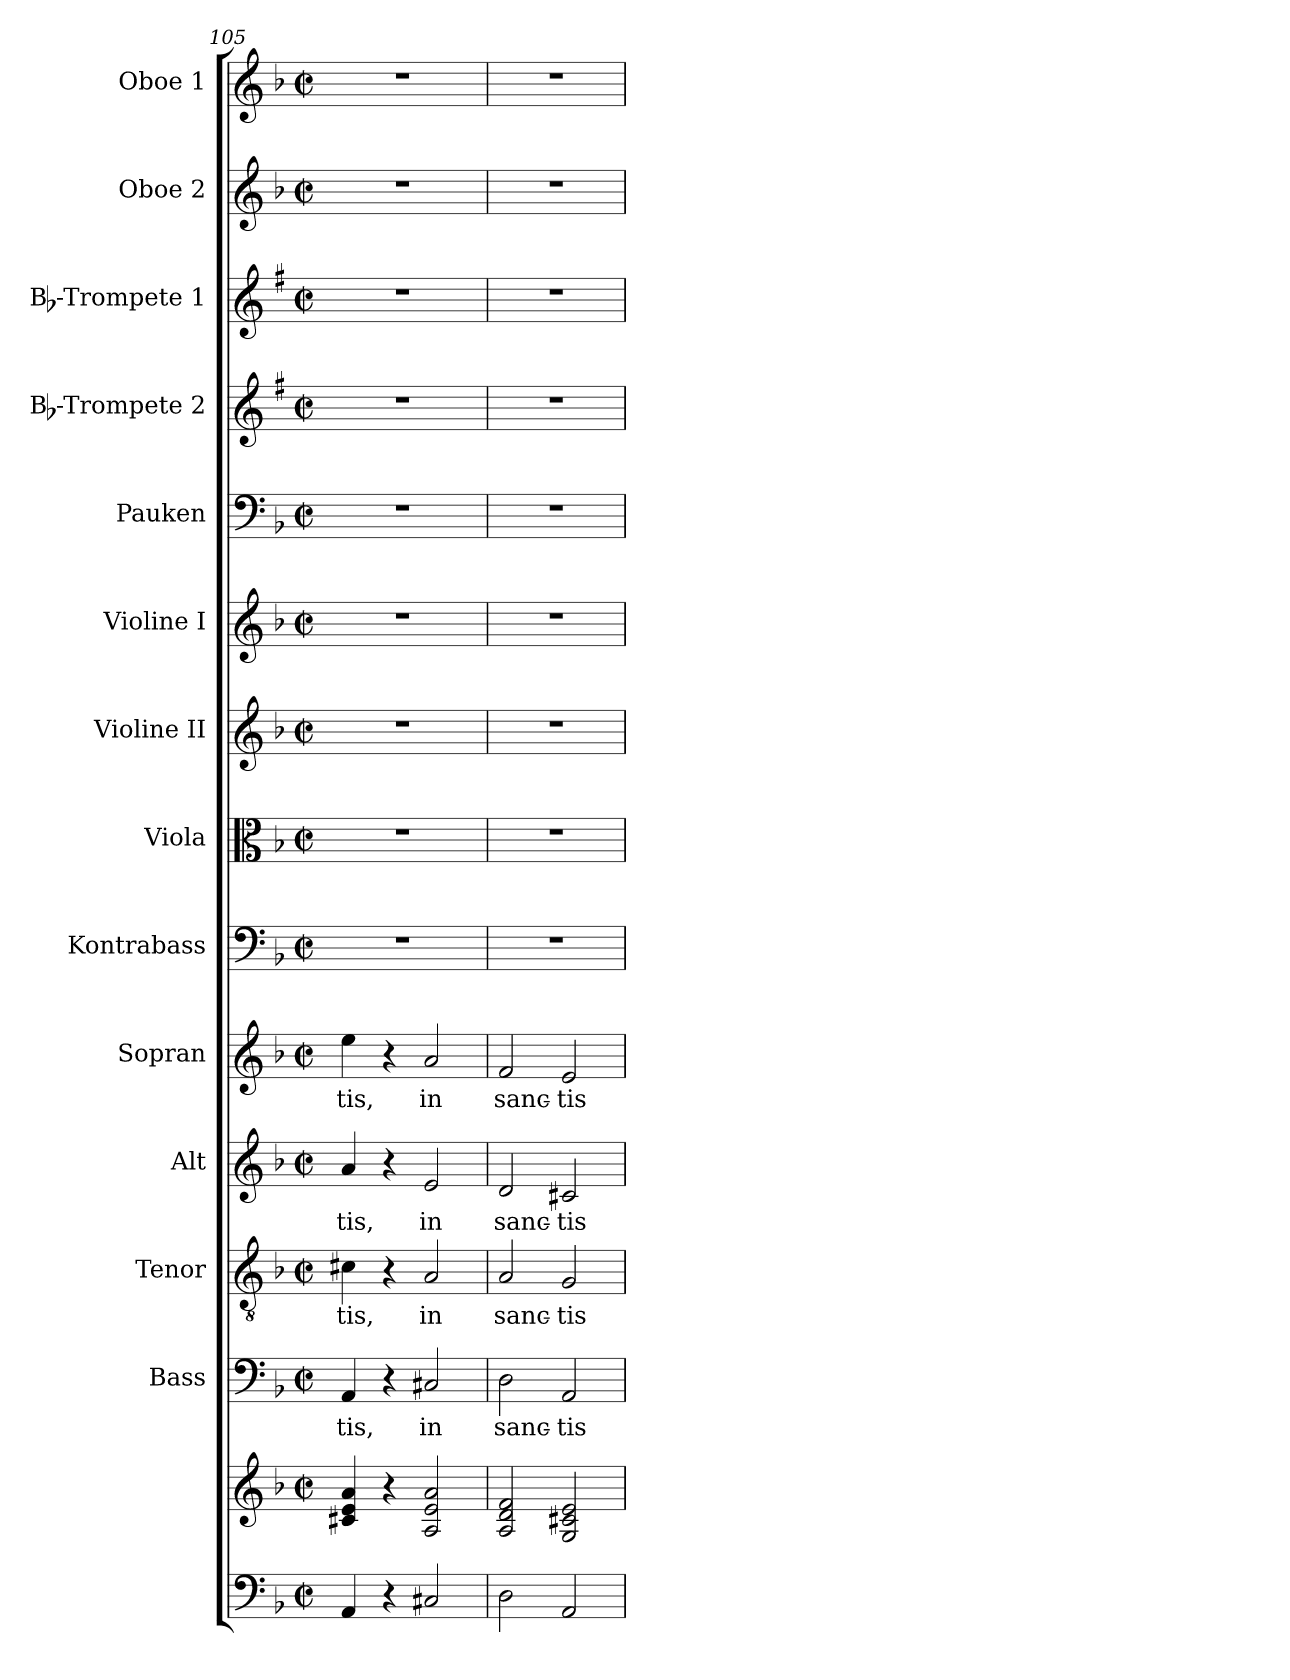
**kern	**kern	**kern	**text	**kern	**text	**kern	**text	**kern	**text	**kern	**kern	**kern	**kern	**kern	**kern	**kern	**kern	**kern
*part14	*part14	*part13	*part13	*part12	*part12	*part11	*part11	*part10	*part10	*part9	*part8	*part7	*part6	*part5	*part4	*part3	*part2	*part1
*staff15	*staff14	*staff13	*staff13	*staff12	*staff12	*staff11	*staff11	*staff10	*staff10	*staff9	*staff8	*staff7	*staff6	*staff5	*staff4	*staff3	*staff2	*staff1
*	*	*I"Bass	*	*I"Tenor	*	*I"Alt	*	*I"Sopran	*	*I"Kontrabass	*I"Viola	*I"Violine II	*I"Violine I	*I"Pauken	*I"Bb-Trompete 2	*I"Bb-Trompete 1	*I"Oboe 2	*I"Oboe 1
*	*	*I'B.	*	*I'T.	*	*I'A.	*	*I'S.	*	*I'Kb.	*I'Vla.	*I'Vl. II	*I'Vl. I	*I'Pk.	*I'Bb Trp. 2	*I'Bb Trp. 1	*I'Ob. 2	*I'Ob. 1
*clefF4	*clefG2	*clefF4	*	*clefGv2	*	*clefG2	*	*clefG2	*	*clefF4	*clefC3	*clefG2	*clefG2	*clefF4	*clefG2	*clefG2	*clefG2	*clefG2
*	*	*	*	*	*	*	*	*	*	*ITrd7c12	*	*	*	*	*ITrd1c2	*ITrd1c2	*	*
*k[b-]	*k[b-]	*k[b-]	*	*k[b-]	*	*k[b-]	*	*k[b-]	*	*k[b-]	*k[b-]	*k[b-]	*k[b-]	*k[b-]	*k[b-]	*k[b-]	*k[b-]	*k[b-]
*F:	*F:	*F:	*	*F:	*	*F:	*	*F:	*	*F:	*F:	*F:	*F:	*F:	*F:	*F:	*F:	*F:
*M2/2	*M2/2	*M2/2	*	*M2/2	*	*M2/2	*	*M2/2	*	*M2/2	*M2/2	*M2/2	*M2/2	*M2/2	*M2/2	*M2/2	*M2/2	*M2/2
*met(c|)	*met(c|)	*met(c|)	*	*met(c|)	*	*met(c|)	*	*met(c|)	*	*met(c|)	*met(c|)	*met(c|)	*met(c|)	*met(c|)	*met(c|)	*met(c|)	*met(c|)	*met(c|)
=105	=105	=105	=105	=105	=105	=105	=105	=105	=105	=105	=105	=105	=105	=105	=105	=105	=105	=105
!	!	!	!LO:LY:b	!	!LO:LY:b	!	!LO:LY:b	!	!LO:LY:b	!	!	!	!	!	!	!	!	!
4AA/	4c#X/ 4e/ 4a/	4AA/	-tis,	4c#X\	-tis,	4a/	-tis,	4ee\	-tis,	1r	1r	1r	1r	1r	1r	1r	1r	1r
4r	4r	4r	.	4r	.	4r	.	4r	.	.	.	.	.	.	.	.	.	.
!	!	!	!LO:LY:b	!	!LO:LY:b	!	!LO:LY:b	!	!LO:LY:b	!	!	!	!	!	!	!	!	!
2C#X/	2A/ 2e/ 2a/	2C#X/	in	2A/	in	2e/	in	2a/	in	.	.	.	.	.	.	.	.	.
!!LO:PB:g=z
=106	=106	=106	=106	=106	=106	=106	=106	=106	=106	=106	=106	=106	=106	=106	=106	=106	=106	=106
!	!	!	!LO:LY:b	!	!LO:LY:b	!	!LO:LY:b	!	!LO:LY:b	!	!	!	!	!	!	!	!	!
2D\	2A/ 2d/ 2f/	2D\	sanc-	2A/	sanc-	2d/	sanc-	2f/	sanc-	1r	1r	1r	1r	1r	1r	1r	1r	1r
!	!	!	!LO:LY:b	!	!LO:LY:b	!	!LO:LY:b	!	!LO:LY:b	!	!	!	!	!	!	!	!	!
2AA/	2G/ 2c#X/ 2e/	2AA/	-tis	2G/	-tis	2c#X/	-tis	2e/	-tis	.	.	.	.	.	.	.	.	.
=	=	=	=	=	=	=	=	=	=	=	=	=	=	=	=	=	=	=
*-	*-	*-	*-	*-	*-	*-	*-	*-	*-	*-	*-	*-	*-	*-	*-	*-	*-	*-
